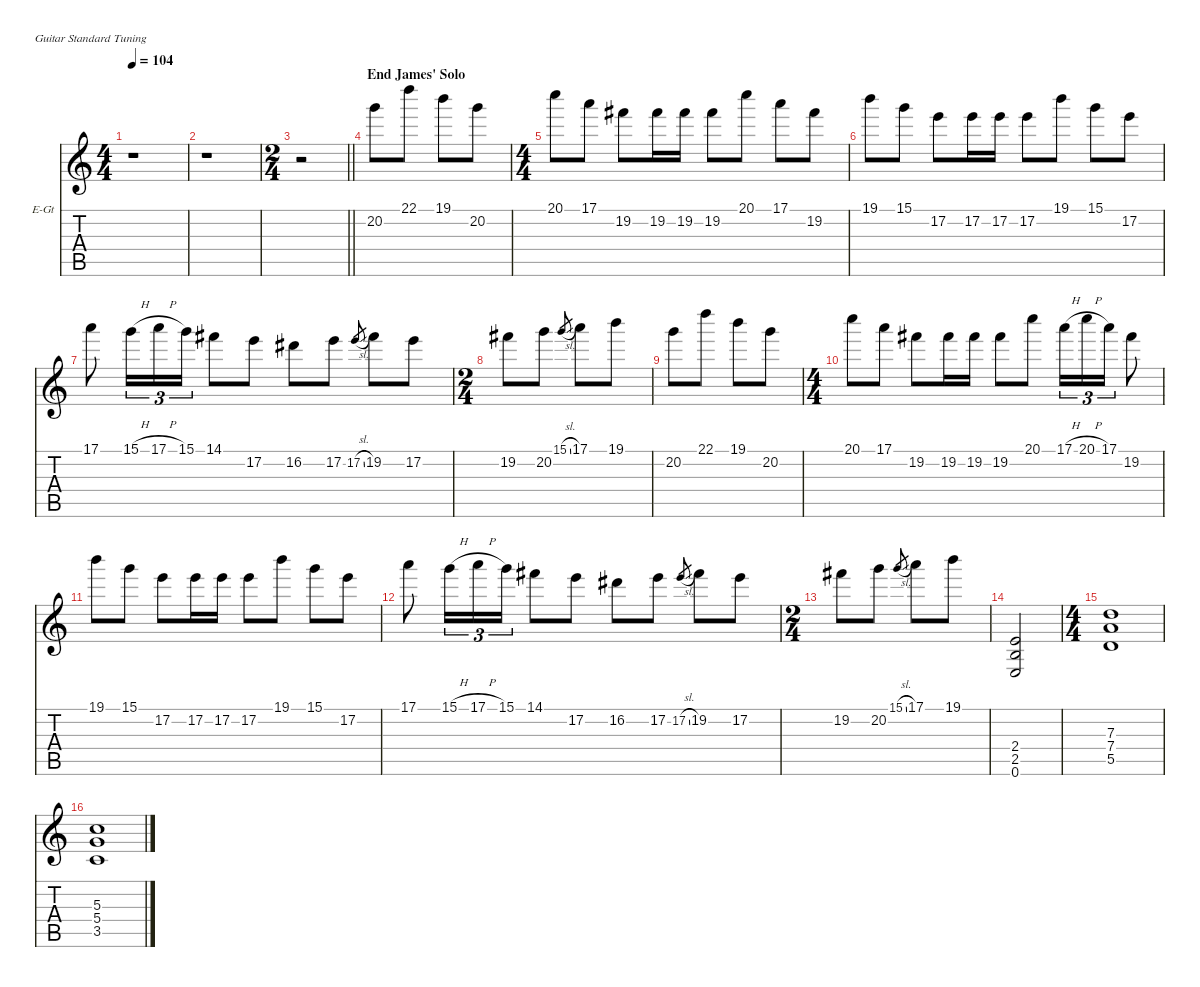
\hideDynamics
\bracketExtendMode nobrackets
\firstSystemTrackNameOrientation horizontal
\otherSystemsTrackNameOrientation horizontal
\track ("James Hetfield" "E-Gt") {instrument distortionguitar}
\staff {score tabs}
\tuning (E4 B3 G3 D3 A2 E2)
\ts (4 4)
\tempo 104
\clef g2
\ks c
r.1{dy f} |
r.1 |
\ts (2 4)
\beaming (8 2 2)
\barLineRight lightlight
r.2 |
\section ("" "End James' Solo")
20.2.8 22.1.8 19.1.8 20.2.8 |
\ts (4 4)
\beaming (8 2 2 2 2)
20.1.8 17.1.8 19.2{acc #}.8 19.2{acc #}.16 19.2{acc #}.16 19.2{acc #}.8 20.1.8 17.1.8 19.2{acc #}.8 |
19.1.8 15.1.8 17.2.8 17.2.16 17.2.16 17.2.8 19.1.8 15.1.8 17.2.8 |
17.1.8 15.1{h}.16{tu (3 2)} 17.1{h}.16{tu (3 2)} 15.1.16{tu (3 2)} 14.1{acc #}.8 17.2.8 16.2{acc #}.8 17.2.8 17.2{sl}.8{gr dy mf} 19.2{acc #}.8{dy f} 17.2.8 |
\ts (2 4)
\beaming (8 2 2)
19.2{acc #}.8 20.2.8 15.1{sl}.8{gr dy mf} 17.1.8{dy f} 19.1.8 |
20.2.8 22.1.8 19.1.8 20.2.8 |
\ts (4 4)
\beaming (8 2 2 2 2)
20.1.8 17.1.8 19.2{acc #}.8 19.2{acc #}.16 19.2{acc #}.16 19.2{acc #}.8 20.1.8 17.1{h}.16{tu (3 2)} 20.1{h}.16{tu (3 2)} 17.1.16{tu (3 2)} 19.2{acc #}.8 |
19.1.8 15.1.8 17.2.8 17.2.16 17.2.16 17.2.8 19.1.8 15.1.8 17.2.8 |
17.1.8 15.1{h}.16{tu (3 2)} 17.1{h}.16{tu (3 2)} 15.1.16{tu (3 2)} 14.1{acc #}.8 17.2.8 16.2{acc #}.8 17.2.8 17.2{sl}.8{gr dy mf} 19.2{acc #}.8{dy f} 17.2.8 |
\ts (2 4)
\beaming (8 2 2)
19.2{acc #}.8 20.2.8 15.1{sl}.8{gr dy mf} 17.1.8{dy f} 19.1.8 |
(2.4 2.5 0.6).2{instrument distortionguitar} |
\ts (4 4)
\beaming (8 2 2 2 2)
(7.3 7.4 5.5).1 |
(5.3 5.4 3.5).1
